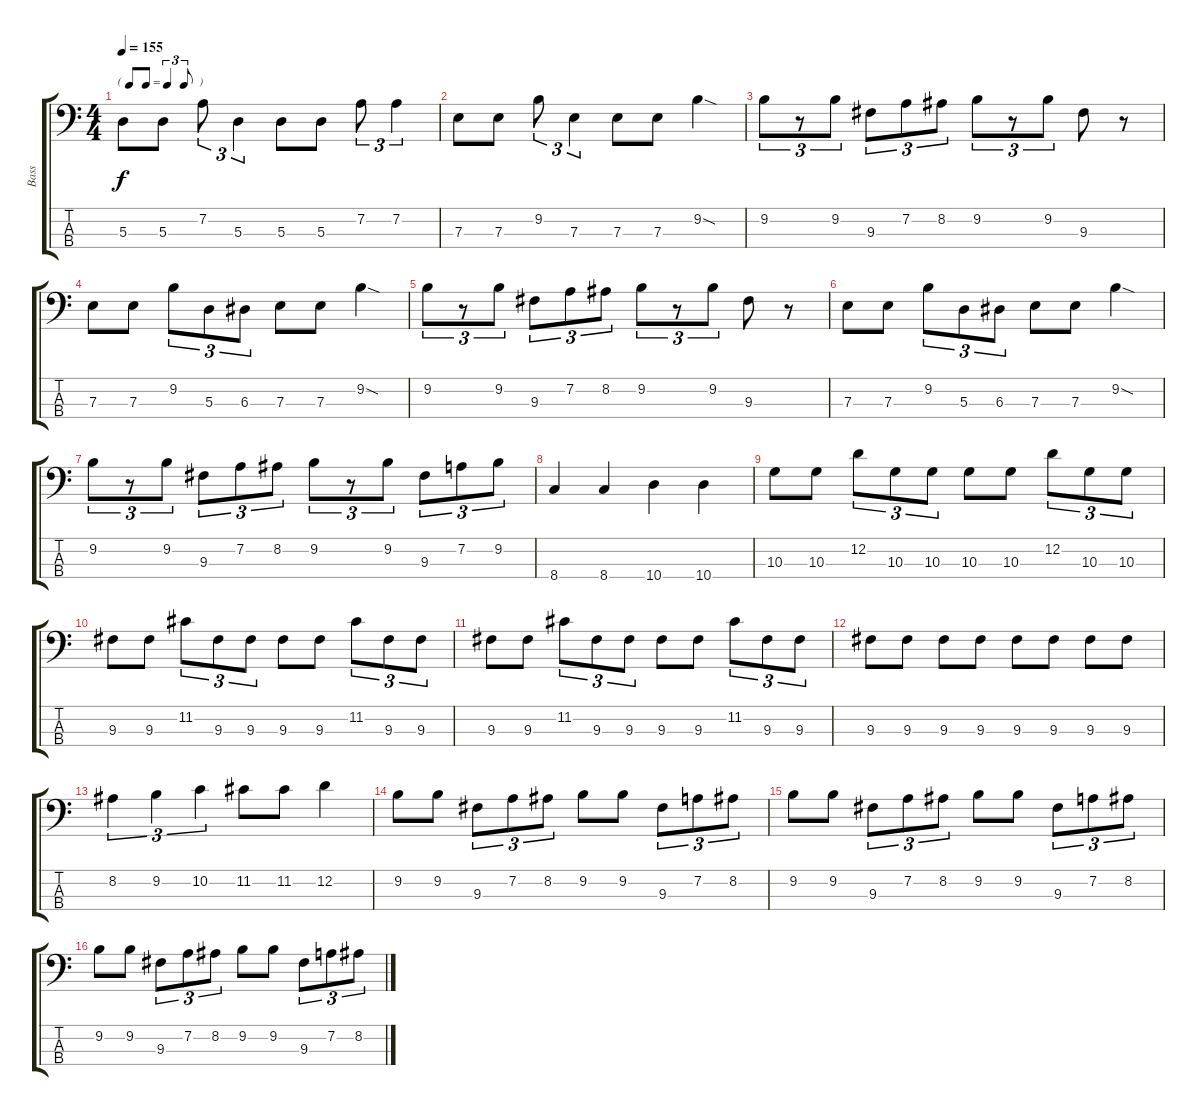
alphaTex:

\track ("Bass" "Bass") {instrument electricbassfinger}
\staff {score tabs}
\tuning (G2 D2 A1 E1) {hide}
\ts (4 4)
\tf triplet8th
\tempo 155
\clef f4
\ks c
5.3.8{dy f} 5.3.8 7.2.8{tu (3 2)} 5.3.4{tu (3 2)} 5.3.8 5.3.8 7.2.8{tu (3 2)} 7.2.4{tu (3 2)} |
7.3.8 7.3.8 9.2.8{tu (3 2)} 7.3.4{tu (3 2)} 7.3.8 7.3.8 9.2{sod}.4 |
9.2.8{tu (3 2)} r.8{tu (3 2)} 9.2.8{tu (3 2)} 9.3.8{tu (3 2)} 7.2.8{tu (3 2)} 8.2.8{tu (3 2)} 9.2.8{tu (3 2)} r.8{tu (3 2)} 9.2.8{tu (3 2)} 9.3.8 r.8 |
7.3.8 7.3.8 9.2.8{tu (3 2)} 5.3.8{tu (3 2)} 6.3.8{tu (3 2)} 7.3.8 7.3.8 9.2{sod}.4 |
9.2.8{tu (3 2)} r.8{tu (3 2)} 9.2.8{tu (3 2)} 9.3.8{tu (3 2)} 7.2.8{tu (3 2)} 8.2.8{tu (3 2)} 9.2.8{tu (3 2)} r.8{tu (3 2)} 9.2.8{tu (3 2)} 9.3.8 r.8 |
7.3.8 7.3.8 9.2.8{tu (3 2)} 5.3.8{tu (3 2)} 6.3.8{tu (3 2)} 7.3.8 7.3.8 9.2{sod}.4 |
9.2.8{tu (3 2)} r.8{tu (3 2)} 9.2.8{tu (3 2)} 9.3.8{tu (3 2)} 7.2.8{tu (3 2)} 8.2.8{tu (3 2)} 9.2.8{tu (3 2)} r.8{tu (3 2)} 9.2.8{tu (3 2)} 9.3.8{tu (3 2)} 7.2.8{tu (3 2)} 9.2.8{tu (3 2)} |
8.4.4 8.4.4 10.4.4 10.4.4 |
10.3.8 10.3.8 12.2.8{tu (3 2)} 10.3.8{tu (3 2)} 10.3.8{tu (3 2)} 10.3.8 10.3.8 12.2.8{tu (3 2)} 10.3.8{tu (3 2)} 10.3.8{tu (3 2)} |
9.3.8 9.3.8 11.2.8{tu (3 2)} 9.3.8{tu (3 2)} 9.3.8{tu (3 2)} 9.3.8 9.3.8 11.2.8{tu (3 2)} 9.3.8{tu (3 2)} 9.3.8{tu (3 2)} |
9.3.8 9.3.8 11.2.8{tu (3 2)} 9.3.8{tu (3 2)} 9.3.8{tu (3 2)} 9.3.8 9.3.8 11.2.8{tu (3 2)} 9.3.8{tu (3 2)} 9.3.8{tu (3 2)} |
9.3.8 9.3.8 9.3.8 9.3.8 9.3.8 9.3.8 9.3.8 9.3.8 |
8.2.4{tu (3 2)} 9.2.4{tu (3 2)} 10.2.4{tu (3 2)} 11.2.8 11.2.8 12.2.4 |
9.2.8{volume 10} 9.2.8 9.3.8{tu (3 2)} 7.2.8{tu (3 2)} 8.2.8{tu (3 2)} 9.2.8 9.2.8 9.3.8{tu (3 2)} 7.2.8{tu (3 2)} 8.2.8{tu (3 2)} |
9.2.8 9.2.8 9.3.8{tu (3 2)} 7.2.8{tu (3 2)} 8.2.8{tu (3 2)} 9.2.8 9.2.8 9.3.8{tu (3 2)} 7.2.8{tu (3 2)} 8.2.8{tu (3 2)} |
9.2.8 9.2.8 9.3.8{tu (3 2)} 7.2.8{tu (3 2)} 8.2.8{tu (3 2)} 9.2.8 9.2.8 9.3.8{tu (3 2)} 7.2.8{tu (3 2)} 8.2.8{tu (3 2)}
